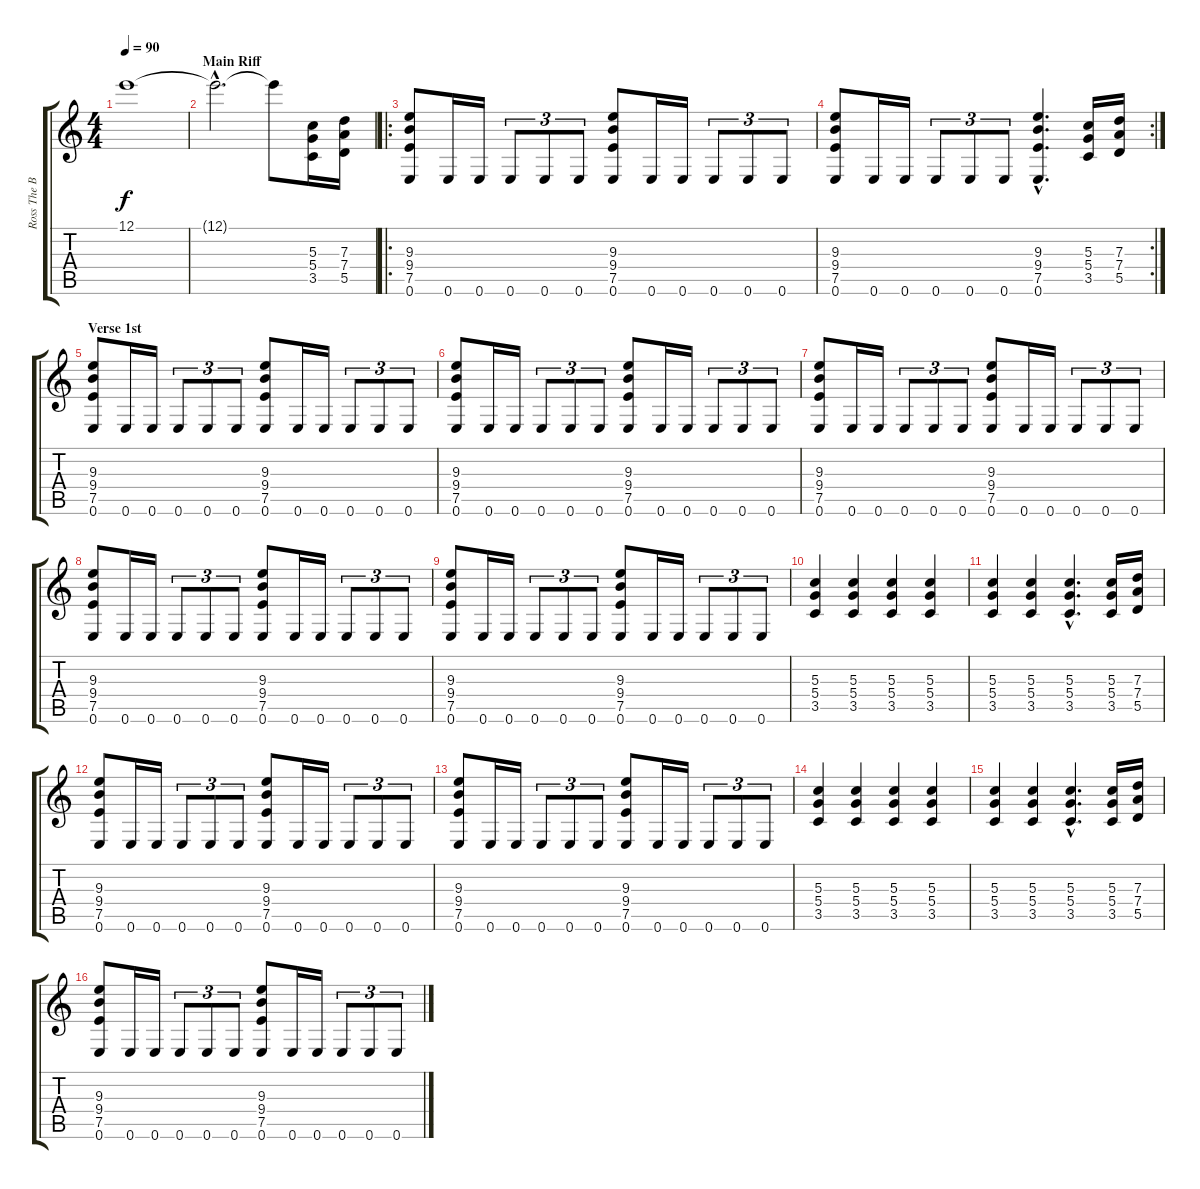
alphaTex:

\track ("Ross The Boss-Rhythm" "Ross The B") {instrument distortionguitar}
\staff {score tabs}
\tuning (E4 B3 G3 D3 A2 E2) {hide}
\ts (4 4)
\tempo 90
\clef g2
\ks c
12.1{t}.1{dy f} |
\section ("" "Main Riff")
12.1{hac t}.2{d} 12.1{t}.8 (5.3 5.4 3.5).16 (7.3 7.4 5.5).16 |
\ro
(9.3 9.4 7.5 0.6).8 0.6.16 0.6.16 0.6.8{tu (3 2)} 0.6.8{tu (3 2)} 0.6.8{tu (3 2)} (9.3 9.4 7.5 0.6).8 0.6.16 0.6.16 0.6.8{tu (3 2)} 0.6.8{tu (3 2)} 0.6.8{tu (3 2)} |
\rc 2
(9.3 9.4 7.5 0.6).8 0.6.16 0.6.16 0.6.8{tu (3 2)} 0.6.8{tu (3 2)} 0.6.8{tu (3 2)} (9.3{hac} 9.4{hac} 7.5{hac} 0.6{hac}).4{d} (5.3 5.4 3.5).16 (7.3 7.4 5.5).16 |
\section ("" "Verse 1st")
(9.3 9.4 7.5 0.6).8 0.6.16 0.6.16 0.6.8{tu (3 2)} 0.6.8{tu (3 2)} 0.6.8{tu (3 2)} (9.3 9.4 7.5 0.6).8 0.6.16 0.6.16 0.6.8{tu (3 2)} 0.6.8{tu (3 2)} 0.6.8{tu (3 2)} |
(9.3 9.4 7.5 0.6).8 0.6.16 0.6.16 0.6.8{tu (3 2)} 0.6.8{tu (3 2)} 0.6.8{tu (3 2)} (9.3 9.4 7.5 0.6).8 0.6.16 0.6.16 0.6.8{tu (3 2)} 0.6.8{tu (3 2)} 0.6.8{tu (3 2)} |
(9.3 9.4 7.5 0.6).8 0.6.16 0.6.16 0.6.8{tu (3 2)} 0.6.8{tu (3 2)} 0.6.8{tu (3 2)} (9.3 9.4 7.5 0.6).8 0.6.16 0.6.16 0.6.8{tu (3 2)} 0.6.8{tu (3 2)} 0.6.8{tu (3 2)} |
(9.3 9.4 7.5 0.6).8 0.6.16 0.6.16 0.6.8{tu (3 2)} 0.6.8{tu (3 2)} 0.6.8{tu (3 2)} (9.3 9.4 7.5 0.6).8 0.6.16 0.6.16 0.6.8{tu (3 2)} 0.6.8{tu (3 2)} 0.6.8{tu (3 2)} |
(9.3 9.4 7.5 0.6).8 0.6.16 0.6.16 0.6.8{tu (3 2)} 0.6.8{tu (3 2)} 0.6.8{tu (3 2)} (9.3 9.4 7.5 0.6).8 0.6.16 0.6.16 0.6.8{tu (3 2)} 0.6.8{tu (3 2)} 0.6.8{tu (3 2)} |
(5.3 5.4 3.5).4 (5.3 5.4 3.5).4 (5.3 5.4 3.5).4 (5.3 5.4 3.5).4 |
(5.3 5.4 3.5).4 (5.3 5.4 3.5).4 (5.3{hac} 5.4{hac} 3.5{hac}).4{d} (5.3 5.4 3.5).16 (7.3 7.4 5.5).16 |
(9.3 9.4 7.5 0.6).8 0.6.16 0.6.16 0.6.8{tu (3 2)} 0.6.8{tu (3 2)} 0.6.8{tu (3 2)} (9.3 9.4 7.5 0.6).8 0.6.16 0.6.16 0.6.8{tu (3 2)} 0.6.8{tu (3 2)} 0.6.8{tu (3 2)} |
(9.3 9.4 7.5 0.6).8 0.6.16 0.6.16 0.6.8{tu (3 2)} 0.6.8{tu (3 2)} 0.6.8{tu (3 2)} (9.3 9.4 7.5 0.6).8 0.6.16 0.6.16 0.6.8{tu (3 2)} 0.6.8{tu (3 2)} 0.6.8{tu (3 2)} |
(5.3 5.4 3.5).4 (5.3 5.4 3.5).4 (5.3 5.4 3.5).4 (5.3 5.4 3.5).4 |
(5.3 5.4 3.5).4 (5.3 5.4 3.5).4 (5.3{hac} 5.4{hac} 3.5{hac}).4{d} (5.3 5.4 3.5).16 (7.3 7.4 5.5).16 |
(9.3 9.4 7.5 0.6).8 0.6.16 0.6.16 0.6.8{tu (3 2)} 0.6.8{tu (3 2)} 0.6.8{tu (3 2)} (9.3 9.4 7.5 0.6).8 0.6.16 0.6.16 0.6.8{tu (3 2)} 0.6.8{tu (3 2)} 0.6.8{tu (3 2)}
